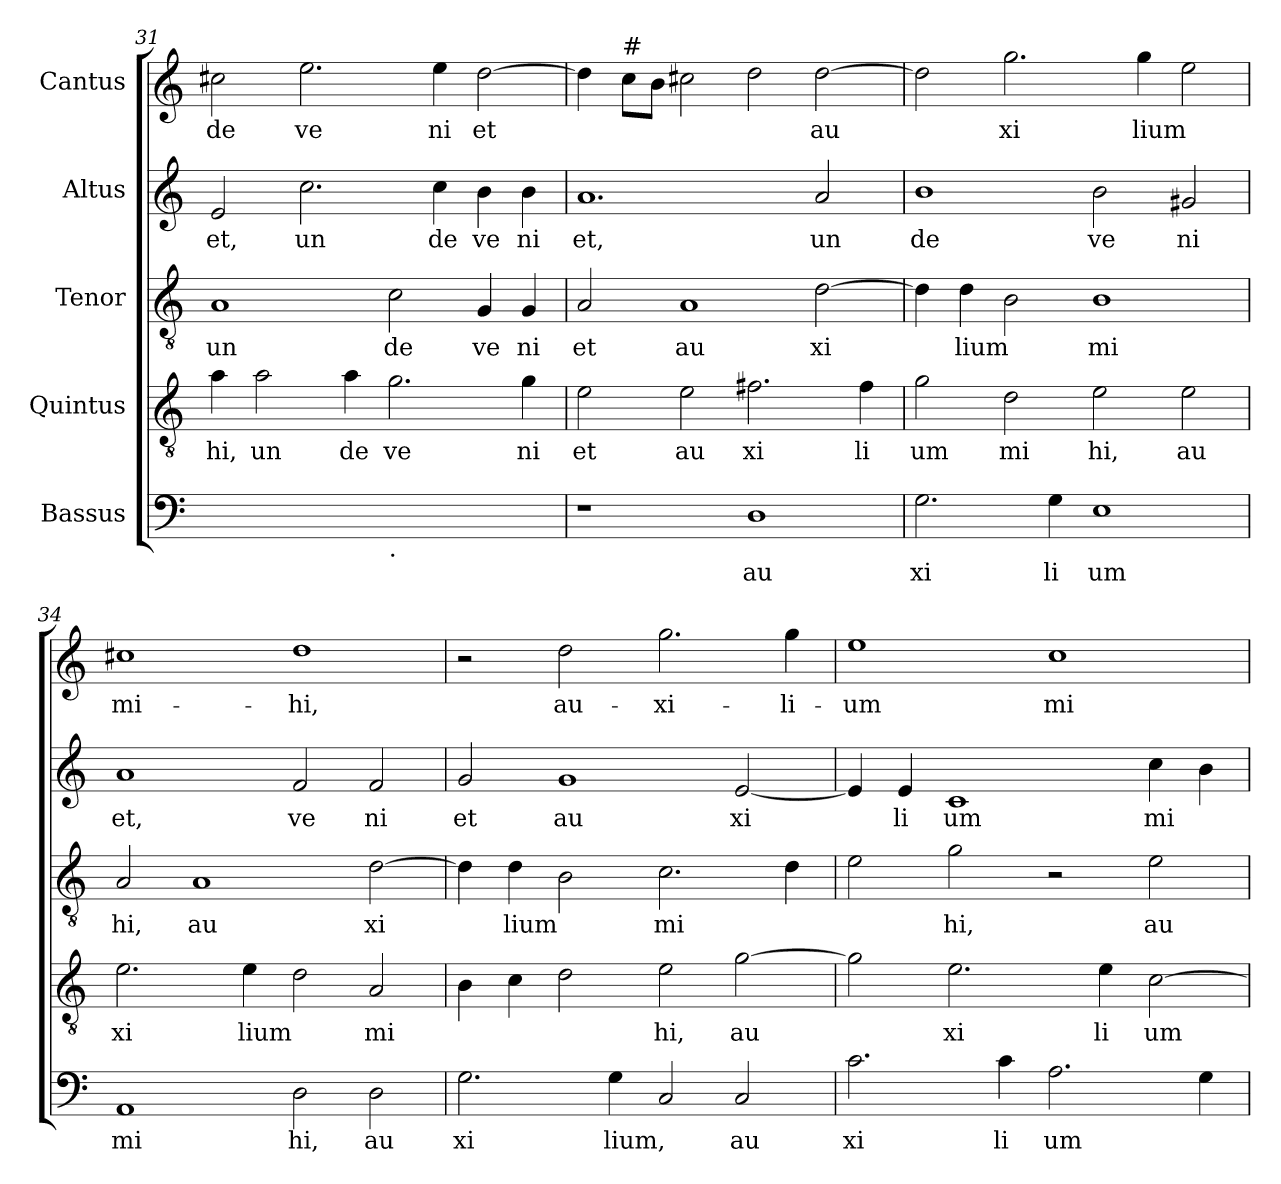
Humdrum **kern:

**kern	**text	**kern	**text	**kern	**text	**kern	**text	**kern	**text
*part5	*part5	*part4	*part4	*part3	*part3	*part2	*part2	*part1	*part1
*staff5	*staff5	*staff4	*staff4	*staff3	*staff3	*staff2	*staff2	*staff1	*staff1
*I"Bassus	*	*I"Quintus	*	*I"Tenor	*	*I"Altus	*	*I"Cantus	*
*clefF4	*	*clefGv2	*	*clefGv2	*	*clefG2	*	*clefG2	*
*k[]	*	*k[]	*	*k[]	*	*k[]	*	*k[]	*
=31	=31	=31	=31	=31	=31	=31	=31	=31	=31
!	!	!	!LO:LY:b	!	!LO:LY:b	!	!LO:LY:b	!	!LO:LY:b
1ryy	.	4a\	hi,	1A	un	2e/	et,	2cc#X\	de
!	!	!	!LO:LY:b	!	!	!	!	!	!
.	.	2a\	un	.	.	.	.	.	.
!	!	!	!	!	!	!	!LO:LY:b	!	!LO:LY:b
.	.	.	.	.	.	2.cc\	un	2.ee\	ve
!	!	!	!LO:LY:b	!	!	!	!	!	!
.	.	4a\	de	.	.	.	.	.	.
!LO:TX:b:t=.	!	!	!	!	!	!	!	!	!
!	!	!	!LO:LY:b	!	!LO:LY:b	!	!	!	!
1ryy	.	2.g\	ve	2c\	de	.	.	.	.
!	!	!	!	!	!	!	!LO:LY:b	!	!LO:LY:b
.	.	.	.	.	.	4cc\	de	4ee\	ni
!	!	!	!	!	!LO:LY:b	!	!LO:LY:b	!	!LO:LY:b
.	.	.	.	4G/	ve	4b\	ve	[>2dd\	et
!	!	!	!LO:LY:b	!	!LO:LY:b	!	!LO:LY:b	!	!
.	.	4g\	ni	4G/	ni	4b\	ni	.	.
=32	=32	=32	=32	=32	=32	=32	=32	=32	=32
!	!	!	!LO:LY:b	!	!LO:LY:b	!	!LO:LY:b	!	!
1r	.	2e\	et	2A/	et	1.a	et,	4dd\]	.
!	!	!	!	!	!	!	!	!LO:TX:a:t=#	!
.	.	.	.	.	.	.	.	8cc\L	.
.	.	.	.	.	.	.	.	8b\J	.
!	!	!	!LO:LY:b	!	!LO:LY:b	!	!	!	!
.	.	2e\	au	1A	au	.	.	2cc#X\	.
!	!LO:LY:b	!	!LO:LY:b	!	!	!	!	!	!
1D	au	2.f#X\	xi	.	.	.	.	2dd\	.
!	!	!	!	!	!LO:LY:b	!	!LO:LY:b	!	!LO:LY:b
.	.	.	.	[>2d\	xi	2a/	un	[>2dd\	au
!	!	!	!LO:LY:b	!	!	!	!	!	!
.	.	4f#\	li	.	.	.	.	.	.
!!LO:PB:g=z
=33	=33	=33	=33	=33	=33	=33	=33	=33	=33
!	!LO:LY:b	!	!LO:LY:b	!	!	!	!LO:LY:b	!	!
2.G\	xi	2g\	um	4d\]	.	1b	de	2dd\]	.
!	!	!	!	!	!LO:LY:b	!	!	!	!
.	.	.	.	4d\	lium	.	.	.	.
!	!	!	!LO:LY:b	!	!	!	!	!	!LO:LY:b
.	.	2d\	mi	2B\	.	.	.	2.gg\	xi
!	!LO:LY:b	!	!	!	!	!	!	!	!
4G\	li	.	.	.	.	.	.	.	.
!	!LO:LY:b	!	!LO:LY:b	!	!LO:LY:b	!	!LO:LY:b	!	!
1E	um	2e\	hi,	1B	mi	2b\	ve	.	.
!	!	!	!	!	!	!	!	!	!LO:LY:b
.	.	.	.	.	.	.	.	4gg\	lium
!	!	!	!LO:LY:b	!	!	!	!LO:LY:b	!	!
.	.	2e\	au	.	.	2g#X/	ni	2ee\	.
!!LO:PB:g=z
=34	=34	=34	=34	=34	=34	=34	=34	=34	=34
!	!LO:LY:b	!	!LO:LY:b	!	!LO:LY:b	!	!LO:LY:b	!	!LO:LY:b
1AA	mi	2.e\	xi	2A/	hi,	1a	et,	1cc#X	mi-
!	!	!	!	!	!LO:LY:b	!	!	!	!
.	.	.	.	1A	au	.	.	.	.
!	!	!	!LO:LY:b	!	!	!	!	!	!
.	.	4e\	lium	.	.	.	.	.	.
!	!LO:LY:b	!	!	!	!	!	!LO:LY:b	!	!LO:LY:b
2D\	hi,	2d\	.	.	.	2f/	ve	1dd	-hi,
!	!LO:LY:b	!	!LO:LY:b	!	!LO:LY:b	!	!LO:LY:b	!	!
2D\	au	2A/	mi	[>2d\	xi	2f/	ni	.	.
=35	=35	=35	=35	=35	=35	=35	=35	=35	=35
!	!LO:LY:b	!	!	!	!	!	!LO:LY:b	!	!
2.G\	xi	4B\	.	4d\]	.	2g/	et	2r	.
!	!	!	!	!	!LO:LY:b	!	!	!	!
.	.	4c\	.	4d\	lium	.	.	.	.
!	!	!	!	!	!	!	!LO:LY:b	!	!LO:LY:b
.	.	2d\	.	2B\	.	1g	au	2dd\	au-
!	!LO:LY:b	!	!	!	!	!	!	!	!
4G\	lium,	.	.	.	.	.	.	.	.
!	!	!	!LO:LY:b	!	!LO:LY:b	!	!	!	!LO:LY:b
2C/	.	2e\	hi,	2.c\	mi	.	.	2.gg\	-xi-
!	!LO:LY:b	!	!LO:LY:b	!	!	!	!LO:LY:b	!	!
2C/	au	[>2g\	au	.	.	[<2e/	xi	.	.
!	!	!	!	!	!	!	!	!	!LO:LY:b
.	.	.	.	4d\	.	.	.	4gg\	-li-
=36	=36	=36	=36	=36	=36	=36	=36	=36	=36
!	!LO:LY:b	!	!	!	!	!	!	!	!LO:LY:b
2.c\	xi	2g\]	.	2e\	.	4e/]	.	1ee	-um
!	!	!	!	!	!	!	!LO:LY:b	!	!
.	.	.	.	.	.	4e/	li	.	.
!	!	!	!LO:LY:b	!	!LO:LY:b	!	!LO:LY:b	!	!
.	.	2.e\	xi	2g\	hi,	1c	um	.	.
!	!LO:LY:b	!	!	!	!	!	!	!	!
4c\	li	.	.	.	.	.	.	.	.
!	!LO:LY:b	!	!	!	!	!	!	!	!LO:LY:b
2.A\	um	.	.	2r	.	.	.	1cc	mi-
!	!	!	!LO:LY:b	!	!	!	!	!	!
.	.	4e\	li	.	.	.	.	.	.
!	!	!	!LO:LY:b	!	!LO:LY:b	!	!LO:LY:b	!	!
.	.	[>2c\	um	2e\	au	4cc\	mi	.	.
4G\	.	.	.	.	.	4b\	.	.	.
=	=	=	=	=	=	=	=	=	=
*-	*-	*-	*-	*-	*-	*-	*-	*-	*-
